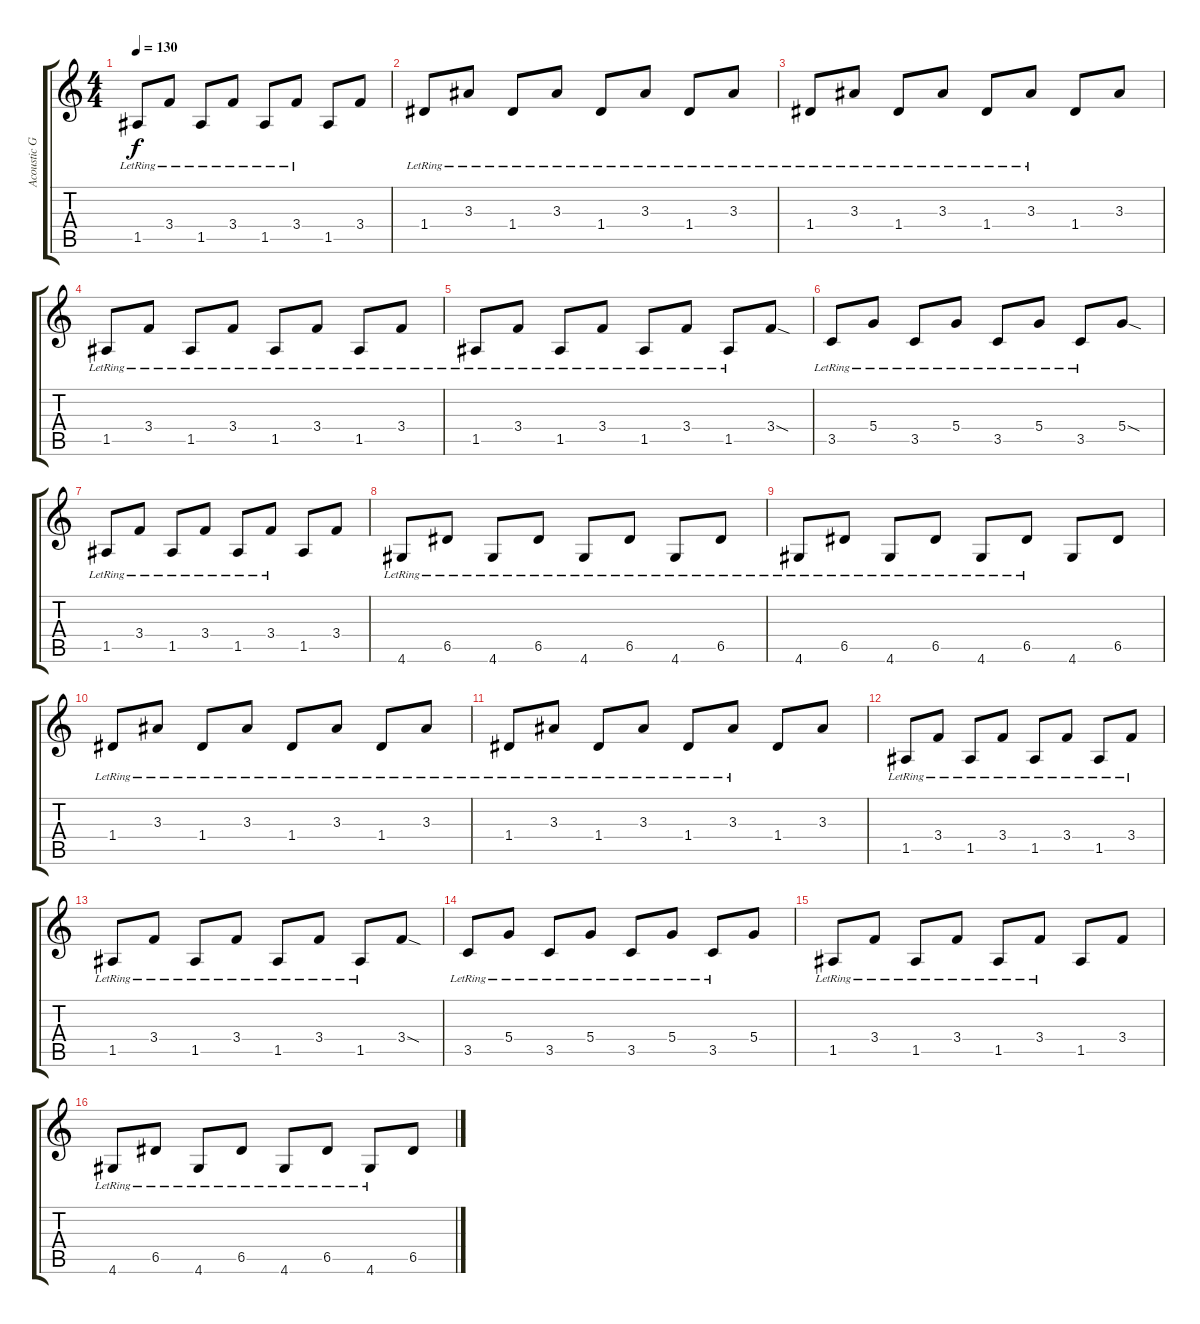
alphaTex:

\track ("Acoustic Guitar" "Acoustic G") {instrument acousticguitarnylon}
\staff {score tabs}
\tuning (E4 B3 G3 D3 A2 E2) {hide}
\ts (4 4)
\tempo 130
\clef g2
\ks c
1.5{lr}.8{dy f} 3.4{lr}.8 1.5{lr}.8 3.4{lr}.8 1.5{lr}.8 3.4{lr}.8 1.5.8 3.4.8 |
1.4{lr}.8 3.3{lr}.8 1.4{lr}.8 3.3{lr}.8 1.4{lr}.8 3.3{lr}.8 1.4{lr}.8 3.3{lr}.8 |
1.4{lr}.8 3.3{lr}.8 1.4{lr}.8 3.3{lr}.8 1.4{lr}.8 3.3{lr}.8 1.4.8 3.3.8 |
1.5{lr}.8 3.4{lr}.8 1.5{lr}.8 3.4{lr}.8 1.5{lr}.8 3.4{lr}.8 1.5{lr}.8 3.4{lr}.8 |
1.5{lr}.8 3.4{lr}.8 1.5{lr}.8 3.4{lr}.8 1.5{lr}.8 3.4{lr}.8 1.5{lr}.8 3.4{sod}.8 |
3.5{lr}.8 5.4{lr}.8 3.5{lr}.8 5.4{lr}.8 3.5{lr}.8 5.4{lr}.8 3.5{lr}.8 5.4{sod}.8 |
1.5{lr}.8 3.4{lr}.8 1.5{lr}.8 3.4{lr}.8 1.5{lr}.8 3.4{lr}.8 1.5.8 3.4.8 |
4.6{lr}.8 6.5{lr}.8 4.6{lr}.8 6.5{lr}.8 4.6{lr}.8 6.5{lr}.8 4.6{lr}.8 6.5{lr}.8 |
4.6{lr}.8 6.5{lr}.8 4.6{lr}.8 6.5{lr}.8 4.6{lr}.8 6.5{lr}.8 4.6.8 6.5.8 |
1.4{lr}.8 3.3{lr}.8 1.4{lr}.8 3.3{lr}.8 1.4{lr}.8 3.3{lr}.8 1.4{lr}.8 3.3{lr}.8 |
1.4{lr}.8 3.3{lr}.8 1.4{lr}.8 3.3{lr}.8 1.4{lr}.8 3.3{lr}.8 1.4.8 3.3.8 |
1.5{lr}.8 3.4{lr}.8 1.5{lr}.8 3.4{lr}.8 1.5{lr}.8 3.4{lr}.8 1.5{lr}.8 3.4{lr}.8 |
1.5{lr}.8 3.4{lr}.8 1.5{lr}.8 3.4{lr}.8 1.5{lr}.8 3.4{lr}.8 1.5{lr}.8 3.4{sod}.8 |
3.5{lr}.8 5.4{lr}.8 3.5{lr}.8 5.4{lr}.8 3.5{lr}.8 5.4{lr}.8 3.5{lr}.8 5.4.8 |
1.5{lr}.8 3.4{lr}.8 1.5{lr}.8 3.4{lr}.8 1.5{lr}.8 3.4{lr}.8 1.5.8 3.4.8 |
4.6{lr}.8 6.5{lr}.8 4.6{lr}.8 6.5{lr}.8 4.6{lr}.8 6.5{lr}.8 4.6{lr}.8 6.5.8
